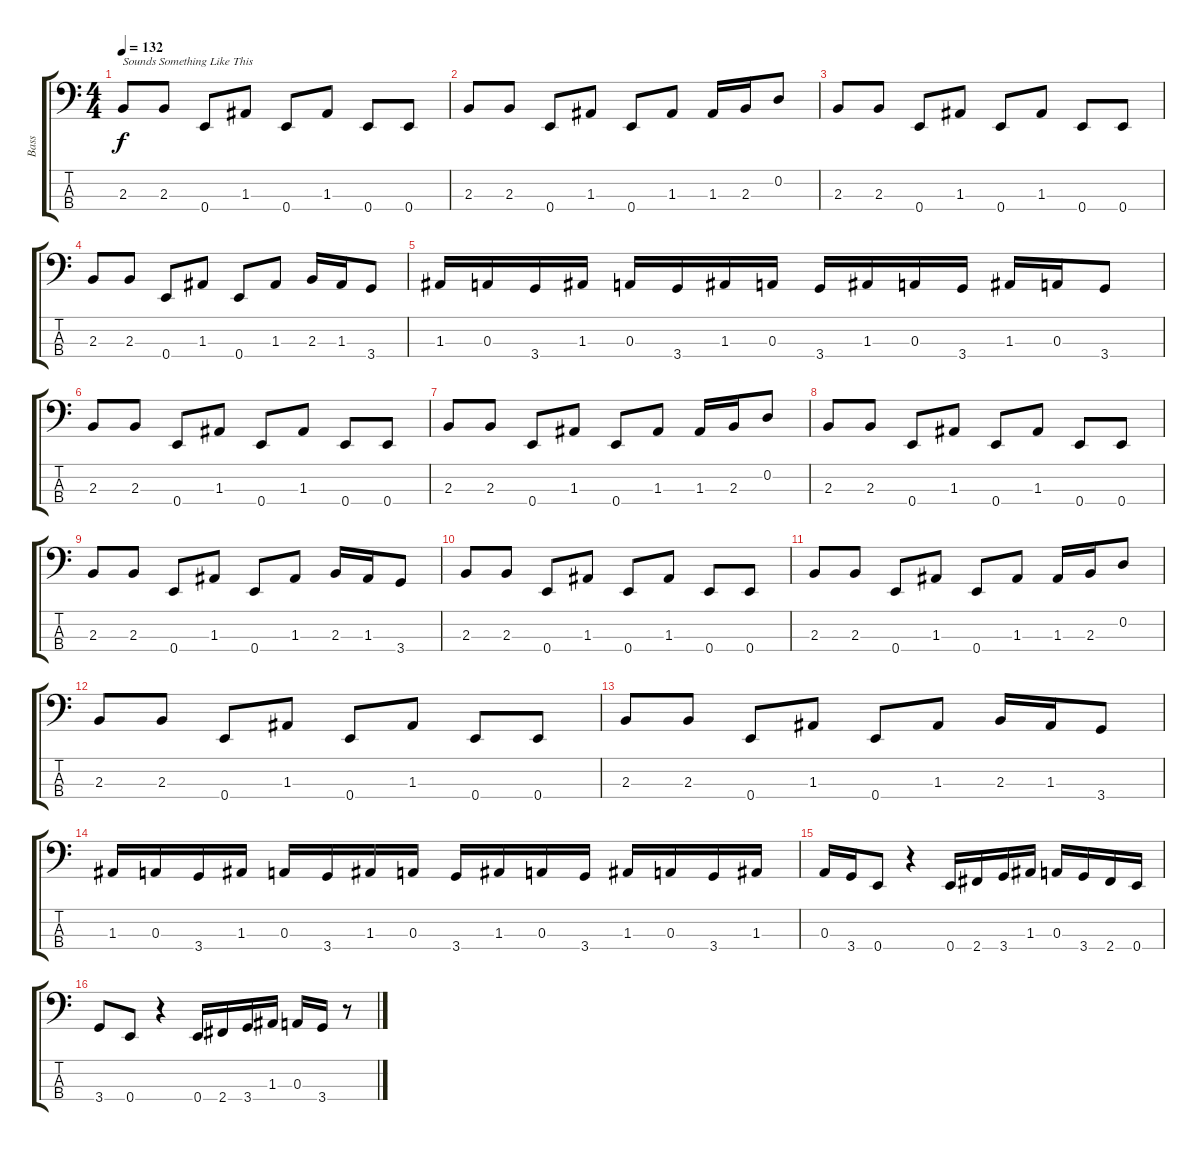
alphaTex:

\track ("Bass" "Bass") {instrument electricbasspick}
\staff {score tabs}
\tuning (G2 D2 A1 E1) {hide}
\ts (4 4)
\tempo 132
\clef f4
\ks c
2.3.8{txt "Sounds Something Like This" dy f} 2.3.8 0.4.8 1.3.8 0.4.8 1.3.8 0.4.8 0.4.8 |
2.3.8 2.3.8 0.4.8 1.3.8 0.4.8 1.3.8 1.3.16 2.3.16 0.2.8 |
2.3.8 2.3.8 0.4.8 1.3.8 0.4.8 1.3.8 0.4.8 0.4.8 |
2.3.8 2.3.8 0.4.8 1.3.8 0.4.8 1.3.8 2.3.16 1.3.16 3.4.8 |
1.3.16 0.3.16 3.4.16 1.3.16 0.3.16 3.4.16 1.3.16 0.3.16 3.4.16 1.3.16 0.3.16 3.4.16 1.3.16 0.3.16 3.4.8 |
2.3.8 2.3.8 0.4.8 1.3.8 0.4.8 1.3.8 0.4.8 0.4.8 |
2.3.8 2.3.8 0.4.8 1.3.8 0.4.8 1.3.8 1.3.16 2.3.16 0.2.8 |
2.3.8 2.3.8 0.4.8 1.3.8 0.4.8 1.3.8 0.4.8 0.4.8 |
2.3.8 2.3.8 0.4.8 1.3.8 0.4.8 1.3.8 2.3.16 1.3.16 3.4.8 |
2.3.8 2.3.8 0.4.8 1.3.8 0.4.8 1.3.8 0.4.8 0.4.8 |
2.3.8 2.3.8 0.4.8 1.3.8 0.4.8 1.3.8 1.3.16 2.3.16 0.2.8 |
2.3.8 2.3.8 0.4.8 1.3.8 0.4.8 1.3.8 0.4.8 0.4.8 |
2.3.8 2.3.8 0.4.8 1.3.8 0.4.8 1.3.8 2.3.16 1.3.16 3.4.8 |
1.3.16 0.3.16 3.4.16 1.3.16 0.3.16 3.4.16 1.3.16 0.3.16 3.4.16 1.3.16 0.3.16 3.4.16 1.3.16 0.3.16 3.4.16 1.3.16 |
0.3.16 3.4.16 0.4.8 r.4 0.4.16 2.4.16 3.4.16 1.3.16 0.3.16 3.4.16 2.4.16 0.4.16 |
3.4.8 0.4.8 r.4 0.4.16 2.4.16 3.4.16 1.3.16 0.3.16 3.4.16 r.8
